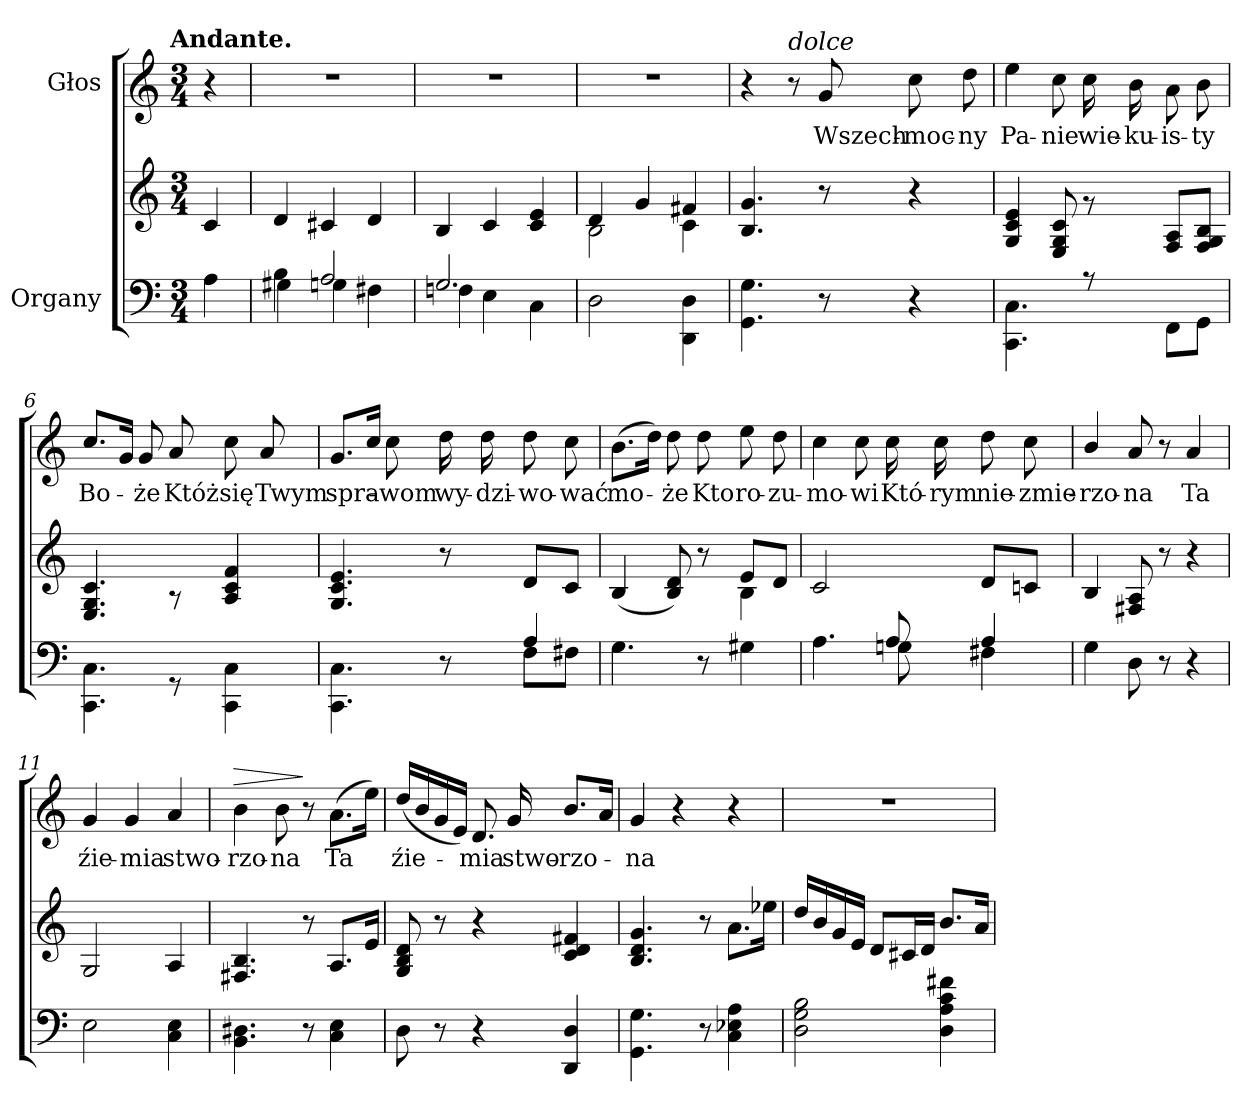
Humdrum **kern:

**kern	**kern	**kern	**text	**dynam
*part2	*part2	*part1	*part1	*part1
*staff3	*staff2	*staff1	*staff1	*staff1
*I"Organy	*	*I"Głos	*	*
*clefF4	*clefG2	*clefG2	*	*
*k[]	*k[]	*k[]	*	*
*C:	*C:	*C:	*	*
!!LO:TX:omd:t=Andante.
*M3/4	*M3/4	*M3/4	*	*
=	=	=	=	=
4A\	4c/	4r	.	.
=1	=1	=1	=1	=1
*^	*	*	*	*
4B\	4G#X\	4d/	2.r	.	.
2A/	4Gn\	4c#X/	.	.	.
.	4F#X\	4d/	.	.	.
=2	=2	=2	=2	=2	=2
2.G/	4Fn\	4B/	2.r	.	.
.	4E\	4c/	.	.	.
.	4C\	4c/ 4e/	.	.	.
*v	*v	*	*	*	*
=3	=3	=3	=3	=3
*	*^	*	*	*
2D\	4d/	2B\	2.r	.	.
.	4g/	.	.	.	.
4DD\ 4D\	4f#X/	4c\	.	.	.
*	*v	*v	*	*	*
=4	=4	=4	=4	=4
4.GG\ 4.G\	4.B/ 4.g/	4r	.	.
!	!	!LO:TX:a:i:t=dolce	!	!
.	.	8r	.	.
8r	8r	8g/	Wszech-	.
4r	4r	8cc\	-moc-	.
.	.	8dd\	-ny	.
=5	=5	=5	=5	=5
4.CC\ 4.C\	4G/ 4c/ 4e/	4ee\	Pa-	.
.	8E/ 8G/ 8c/	8cc\	-nie	.
8rA	8rg	16cc\	wie-	.
.	.	16b\	-ku-	.
8FF\L	8F/ 8A/L	8a\	-is-	.
8GG\J	8F/ 8G/ 8B/J	8b\	-ty	.
=6	=6	=6	=6	=6
4.CC\ 4.C\	4.E/ 4.G/ 4.c/	8.cc/L	Bo-	.
.	.	16g/Jk	.	.
.	.	8g/	-że	.
8rGG	8rA	8a/	Któż	.
4CC\ 4C\	4A/ 4c/ 4f/	8cc\	się	.
.	.	8a/	Twym	.
=7	=7	=7	=7	=7
*^	*	*	*	*
4.CC\ 4.C\	2ryy	4.G/ 4.c/ 4.e/	8.g/L	spra-	.
.	.	.	16cc/Jk	.	.
.	.	.	8cc\	-wom	.
8r	.	8r	16dd\	wy-	.
.	.	.	16dd\	-dzi-	.
4A/	8F\L	8d/L	8dd\	-wo-	.
.	8F#X\J	8c/J	8cc\	-wać	.
*v	*v	*	*	*	*
=8	=8	=8	=8	=8
*	*^	*	*	*
4.G\	(4B/	2ryy	(8.b\L	mo-	.
.	.	.	16dd\Jk)	.	.
.	8B/ 8d/)	.	8dd\	-że	.
8r	8r	.	8dd\	Kto	.
4G#X\	8e/L	4B\	8ee\	ro-	.
.	8d/J	.	8dd\	-zu-	.
*	*v	*v	*	*	*
=9	=9	=9	=9	=9
*^	*	*	*	*
4.A\	4.ryy	2c/	4cc\	-mo-	.
.	.	.	8cc\	-wi	.
8A/	8Gn\	.	16cc\	Któ-	.
.	.	.	16cc\	-rym	.
4A/	4F#X\	8d/L	8dd\	nie-	.
.	.	8cn/J	8cc\	-zmie-	.
*v	*v	*	*	*	*
=10	=10	=10	=10	=10
4G\	4B/	4b/	-rzo-	.
8D\	8F#X/ 8A/	8a/	-na	.
8r	8r	8r	.	.
4r	4r	4a/	Ta	.
=11	=11	=11	=11	=11
2E\	2G/	4g/	źie-	.
.	.	4g/	-mia	.
4C\ 4E\	4A/	4a/	stwo-	.
=12	=12	=12	=12	=12
!	!	!	!	!LO:HP:a
4.BB\ 4.D#X\	4.F#X/ 4.B/	4b\	-rzo-	>
.	.	8b\	-na	.
8r	8r	8r	.	]
4C\ 4E\	8.A/L	(8.a\L	Ta	.
.	16e/Jk	16ee\Jk)	.	.
=13	=13	=13	=13	=13
8D\	8G/ 8B/ 8d/	(16dd/LL	źie-	.
.	.	16b/	.	.
8r	8r	16g/	.	.
.	.	16e/JJ)	.	.
4r	4r	8.d/	-mia	.
.	.	16g/	stwo-	.
4DD/ 4D/	4c/ 4d/ 4f#X/	8.b/L	-rzo-	.
.	.	16a/Jk	.	.
=14	=14	=14	=14	=14
4.GG\ 4.G\	4.B/ 4.d/ 4.g/	4g/	-na	.
.	.	4r	.	.
8r	8r	.	.	.
4C\ 4E-X\ 4A\	8.a\L	4r	.	.
.	16ee-X\Jk	.	.	.
=15	=15	=15	=15	=15
2D\ 2G\ 2B\	16dd/LL	2.r	.	.
.	16b/	.	.	.
.	16g/	.	.	.
.	16e/JJ	.	.	.
.	8d/L	.	.	.
.	16c#X/L	.	.	.
.	16d/JJ	.	.	.
4D\ 4A\ 4c\ 4f#X\	8.b/L	.	.	.
.	16a/Jk	.	.	.
=	=	=	=	=
*-	*-	*-	*-	*-
